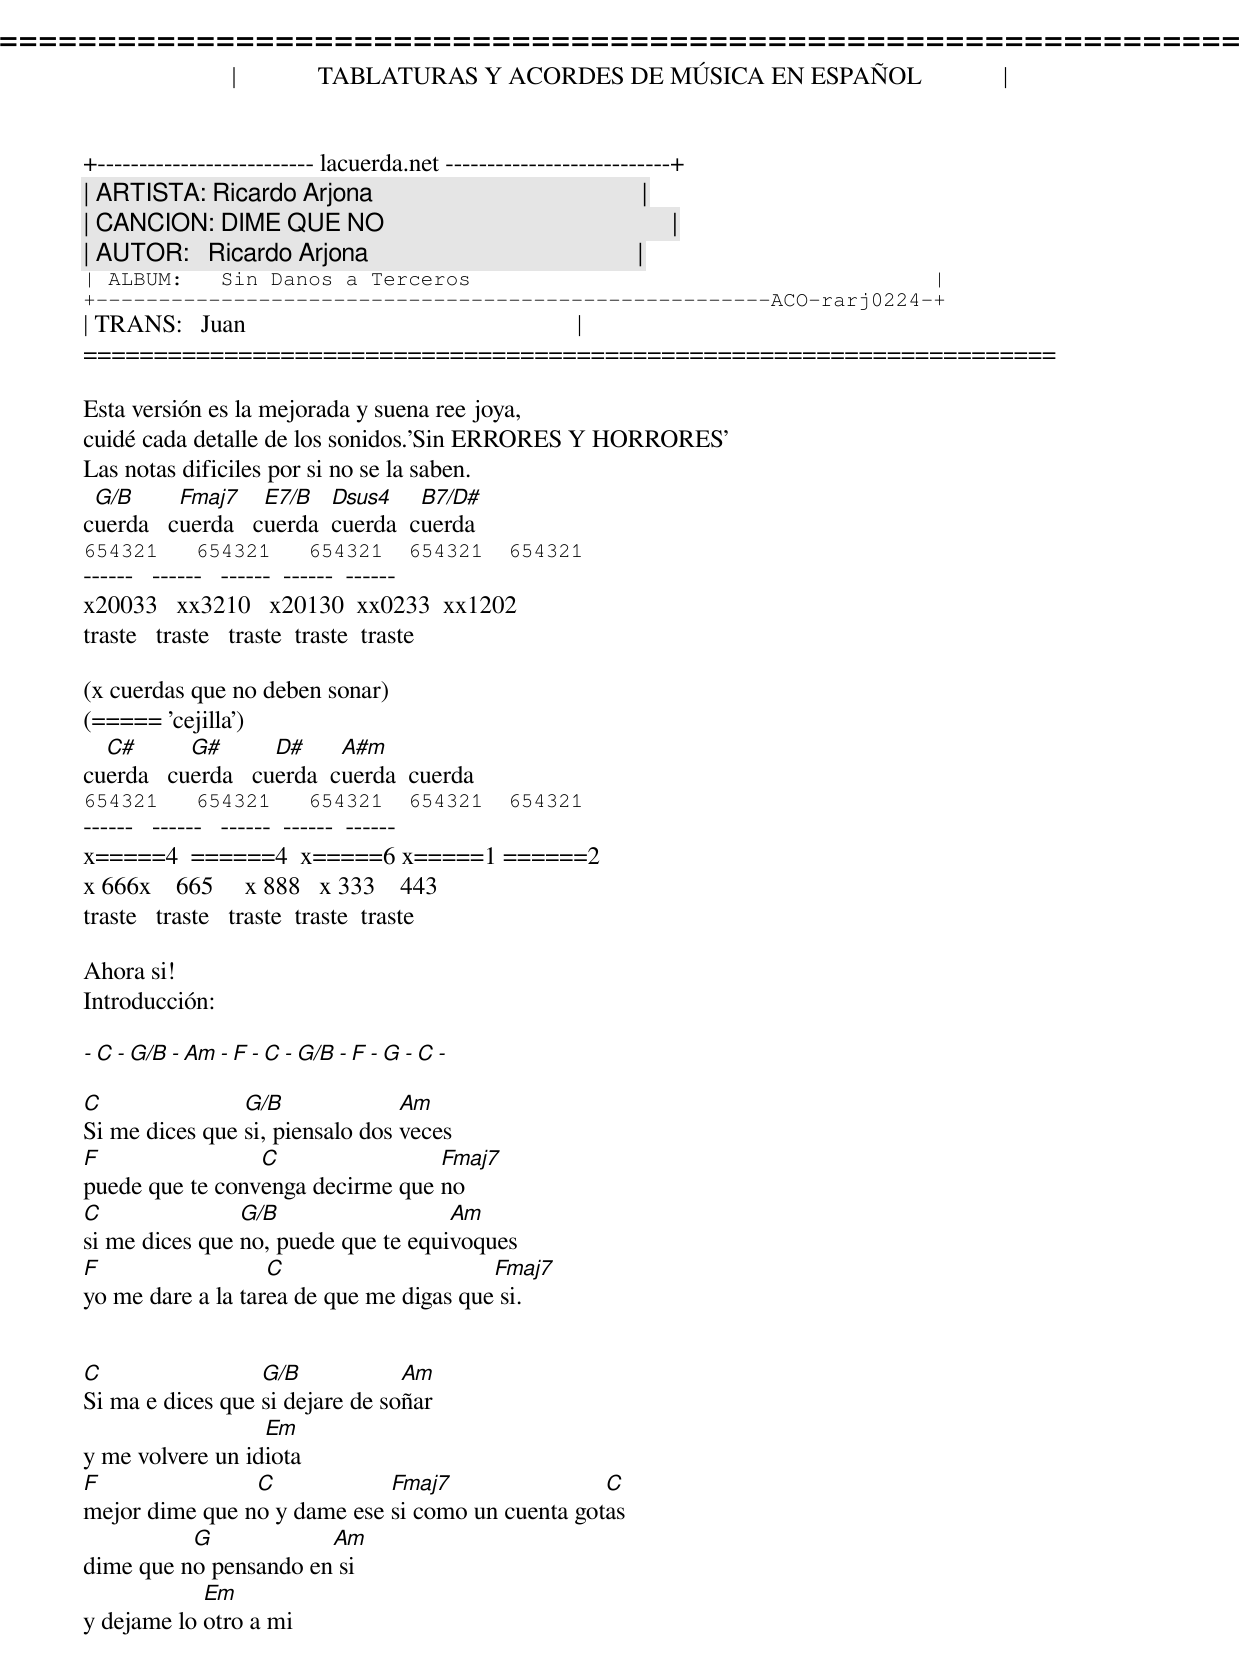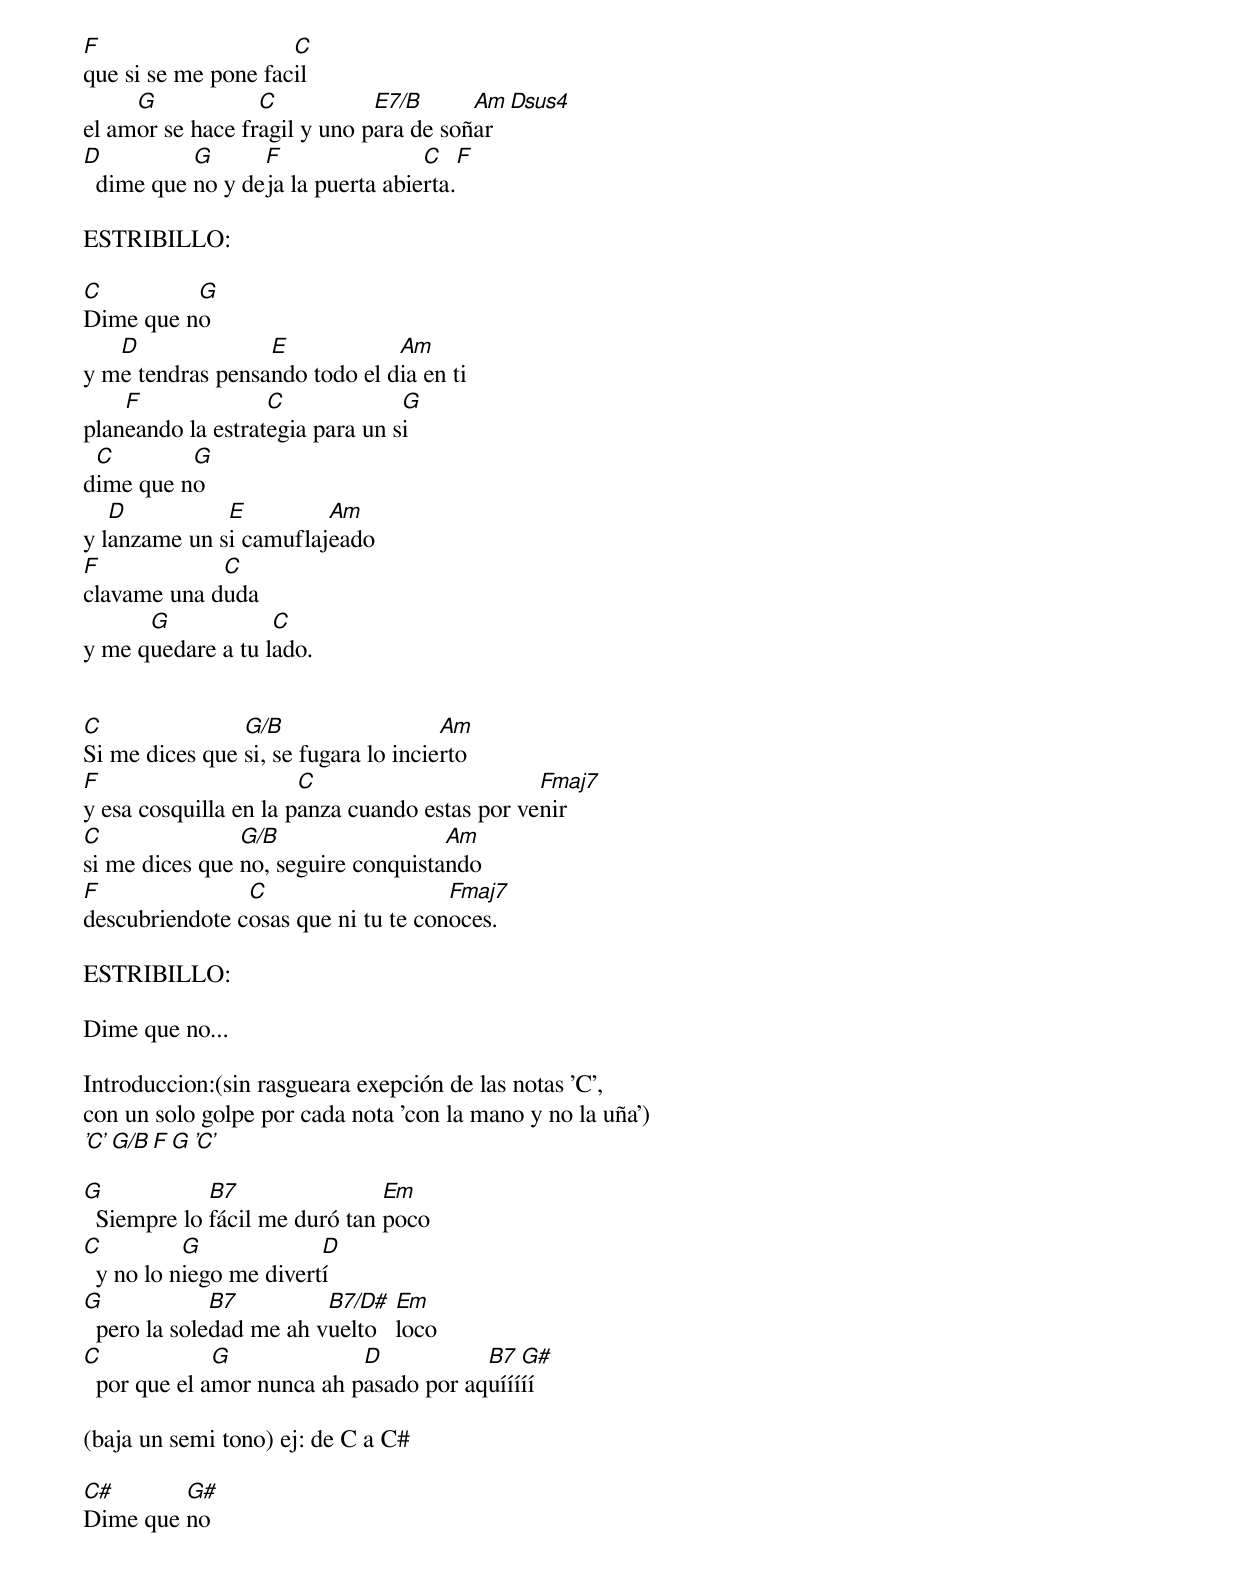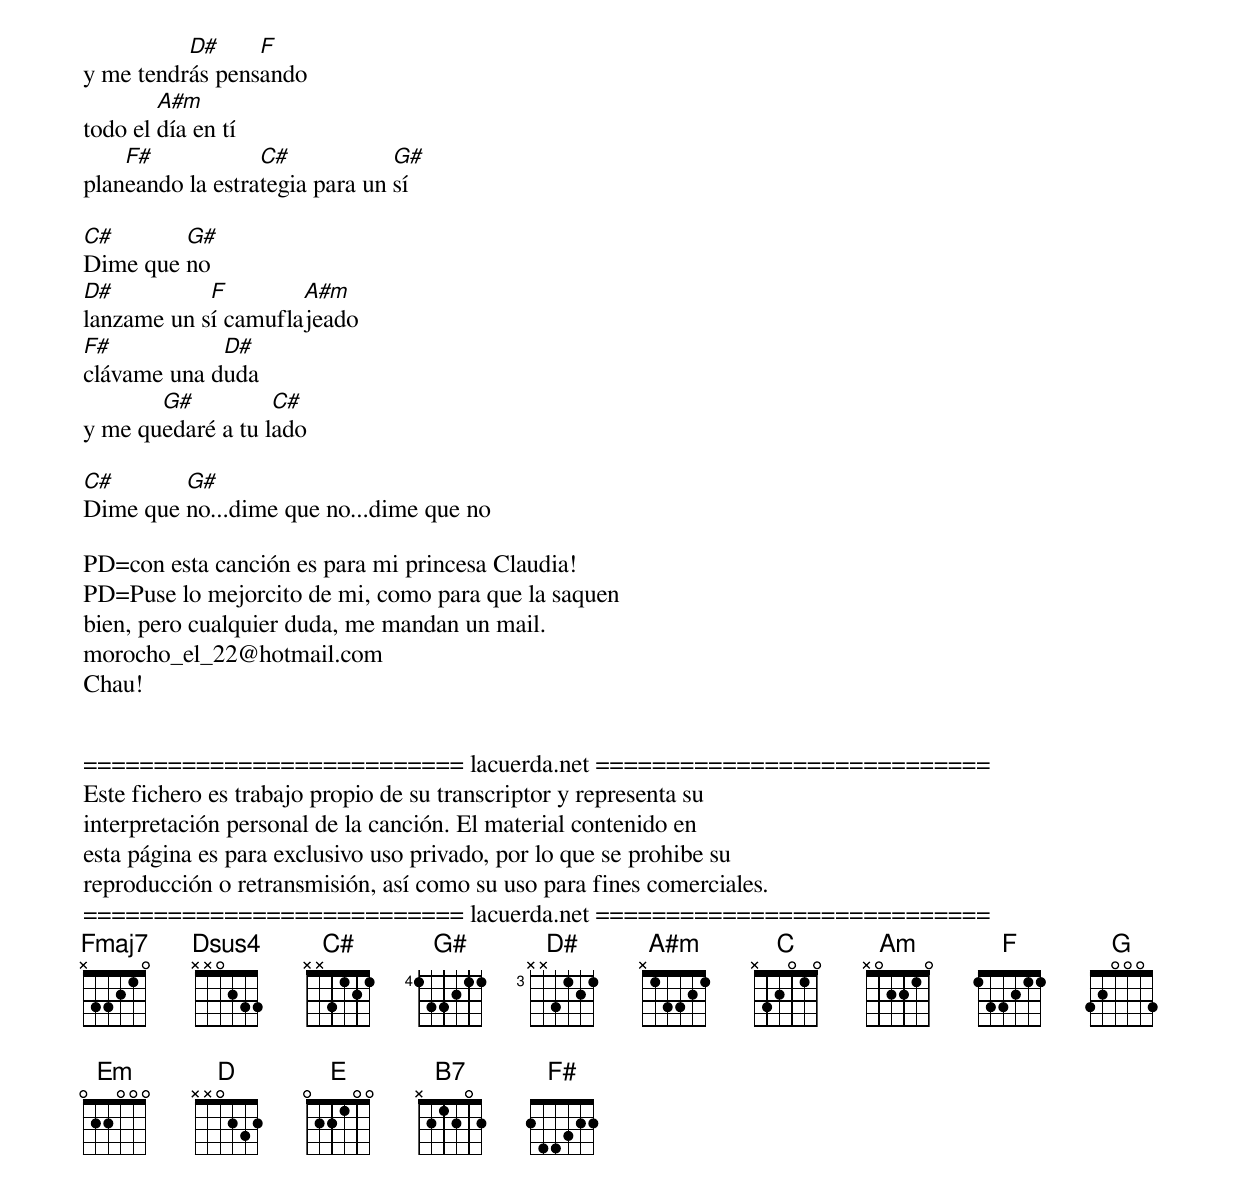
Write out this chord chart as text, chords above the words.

=====================================================================
|             TABLATURAS Y ACORDES DE MÚSICA EN ESPAÑOL             |
+-------------------------- lacuerda.net ---------------------------+
| ARTISTA: Ricardo Arjona                                           |
| CANCION: DIME QUE NO                                              |
| AUTOR:   Ricardo Arjona                                           |
| ALBUM:   Sin Danos a Terceros                                     |
+------------------------------------------------------ACO-rarj0224-+
| TRANS:   Juan                                                     |
=====================================================================

Esta versión es la mejorada y suena ree joya,
cuidé cada detalle de los sonidos.'Sin ERRORES Y HORRORES'
Las notas dificiles por si no se la saben.
 G/B      Fmaj7    E7/B   Dsus4    B7/D#
cuerda   cuerda   cuerda  cuerda  cuerda
654321   654321   654321  654321  654321
------   ------   ------  ------  ------
x20033   xx3210   x20130  xx0233  xx1202
traste   traste   traste  traste  traste

(x cuerdas que no deben sonar)
(===== 'cejilla')
  C#       G#       D#     A#m
cuerda   cuerda   cuerda  cuerda  cuerda
654321   654321   654321  654321  654321
------   ------   ------  ------  ------
x=====4  ======4  x=====6 x=====1 ======2
x 666x    665     x 888   x 333    443
traste   traste   traste  traste  traste

Ahora si!
Introducción:

- C - G/B - Am - F - C - G/B - F - G - C -

C               G/B              Am
Si me dices que si, piensalo dos veces
F                C                Fmaj7
puede que te convenga decirme que no
C               G/B                  Am
si me dices que no, puede que te equivoques
F                  C                     Fmaj7
yo me dare a la tarea de que me digas que si.


C                 G/B            Am
Si ma e dices que si dejare de soñar
                  Em
y me volvere un idiota
F               C            Fmaj7                C
mejor dime que no y dame ese si como un cuenta gotas
          G            Am
dime que no pensando en si
            Em
y dejame lo otro a mi
F                    C
que si se me pone facil
     G            C           E7/B      Am  Dsus4
el amor se hace fragil y uno para de soñar
D          G      F                C     F
  dime que no y deja la puerta abierta.

ESTRIBILLO:

C         G
Dime que no
   D              E            Am
y me tendras pensando todo el dia en ti
    F              C             G
planeando la estrategia para un si
 C        G
dime que no
   D          E         Am
y lanzame un si camuflajeado
F            C
clavame una duda
      G            C
y me quedare a tu lado.


C               G/B                   Am
Si me dices que si, se fugara lo incierto
F                      C                       Fmaj7
y esa cosquilla en la panza cuando estas por venir
C               G/B                  Am
si me dices que no, seguire conquistando
F               C                    Fmaj7
descubriendote cosas que ni tu te conoces.

ESTRIBILLO:

Dime que no...

Introduccion:(sin rasgueara exepción de las notas 'C',
con un solo golpe por cada nota 'con la mano y no la uña')
'C'  G/B  F  G  'C'

G            B7                Em
  Siempre lo fácil me duró tan poco
C          G             D
  y no lo niego me divertí
G             B7         B7/D#   Em
  pero la soledad me ah vuelto   loco
C             G             D           B7  G#
  por que el amor nunca ah pasado por aquííííí

(baja un semi tono) ej: de C a C#

C#       G#
Dime que no
          D#     F
y me tendrás pensando
        A#m
todo el día en tí
    F#            C#            G#
planeando la estrategia para un sí

C#       G#
Dime que no
D#          F        A#m
lanzame un sí camuflajeado
F#           D#
clávame una duda
       G#          C#
y me quedaré a tu lado

C#       G#
Dime que no...dime que no...dime que no

PD=con esta canción es para mi princesa Claudia!
PD=Puse lo mejorcito de mi, como para que la saquen
bien, pero cualquier duda, me mandan un mail.
morocho_el_22@hotmail.com
Chau!


=========================== lacuerda.net ============================
Este fichero es trabajo propio de su transcriptor y representa su
interpretación personal de la canción. El material contenido en
esta página es para exclusivo uso privado, por lo que se prohibe su
reproducción o retransmisión, así como su uso para fines comerciales.
=========================== lacuerda.net ============================
